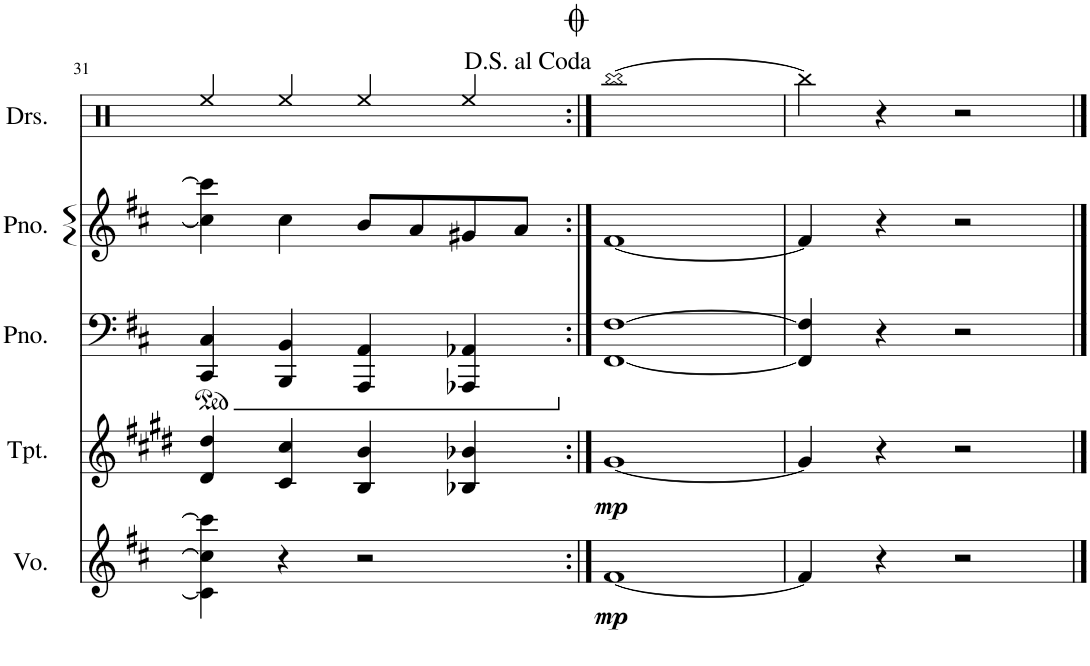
**kern	**dynam	**kern	**dynam	**kern	**kern
*part4	*part4	*part3	*part3	*part2	*part1
*staff4	*staff4	*staff3	*staff3	*staff2	*staff1
*I"Voice	*	*I"Trumpet	*	*I"Piano	*I"Piano
*I'Vo.	*	*I'Tpt.	*	*I'Pno.	*I'Pno.
!!LO:PB:g=z
*clefG2	*	*clefG2	*	*clefF4	*clefG2
*	*	*Trd1c2	*	*	*
*k[f#c#]	*	*k[f#c#g#d#]	*	*k[f#c#]	*k[f#c#]
*M4/4	*	*M4/4	*	*M4/4	*M4/4
*	*	*	*	*ped	*
=31	=31	=31	=31	=31	=31
4c#\] 4cc#\] 4ccc#\]	.	4d#/ 4dd#/	.	4CC#/ 4C#/	4cc#\] 4ccc#\]
4r	.	4c#/ 4cc#/	.	4BBB/ 4BB/	4cc#\
2r	.	4B/ 4b/	.	4AAA/ 4AA/	8b/L
.	.	.	.	.	8a/
.	.	4B-X/ 4b-X/	.	4AAA-X/ 4AA-X/	8g#X/
.	.	.	.	.	8a/J
=32:|!	=32:|!	=32:|!	=32:|!	=32:|!	=32:|!
*	*	*	*	*Xped	*
!	!LO:DY:b	!	!LO:DY:b	!	!
[1f#	mp	[1g#	mp	[1FF# [1F#	[1f#
=33	=33	=33	=33	=33	=33
4f#/]	.	4g#/]	.	4FF#/] 4F#/]	4f#/]
4r	.	4r	.	4r	4r
2r	.	2r	.	2r	2r
==	==	==	==	==	==
*-	*-	*-	*-	*-	*-
